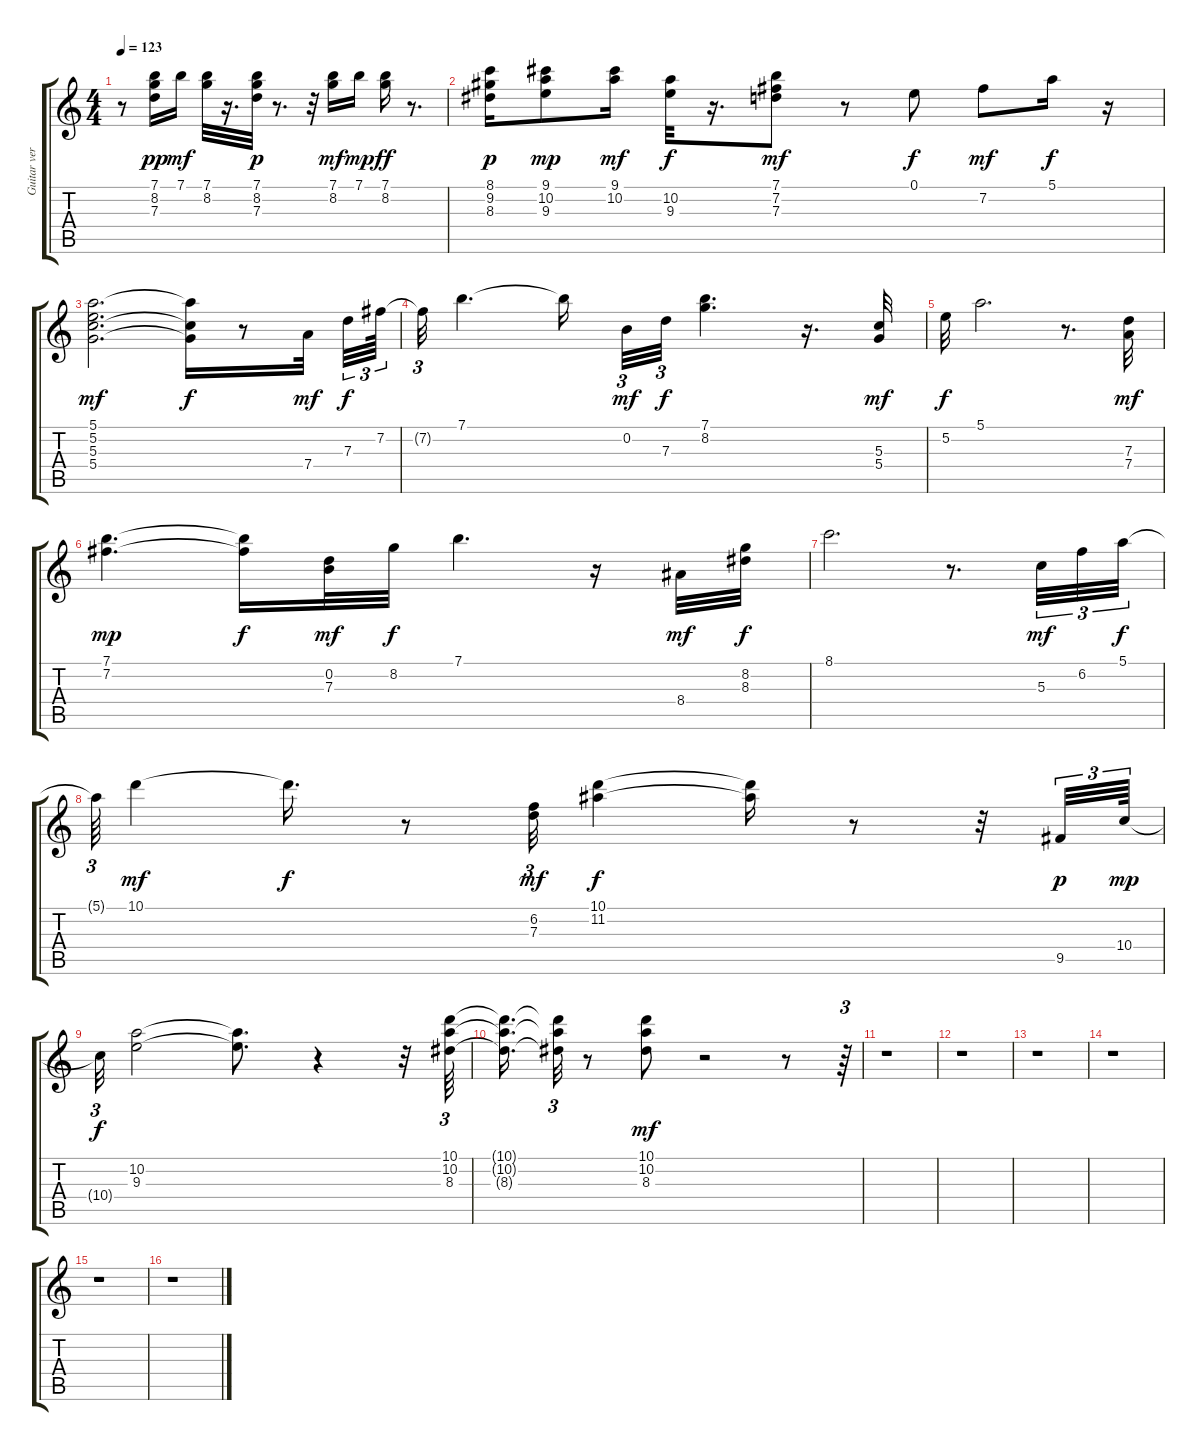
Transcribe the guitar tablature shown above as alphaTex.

\track ("Guitar verse" "Guitar ver") {instrument electricguitarclean}
\staff {score tabs}
\tuning (E4 B3 G3 D3 A2 E2) {hide}
\ts (4 4)
\tempo 123
\clef g2
\ks c
r.8{dy f} (7.1 8.2 7.3).16{dy pp} 7.1.16{dy mf} (7.1 8.2).32 r.16{d} (7.1 8.2 7.3).32{dy p} r.8{d} r.32 (7.1 8.2).16{dy mf} 7.1.16{dy mp} (7.1 8.2).16{dy ff} r.8{d} |
(8.1 9.2 8.3).16{dy p} (9.1 10.2 9.3).8{dy mp} (9.1 10.2).16{dy mf} (10.2 9.3).32{dy f} r.16{d} (7.1 7.2 7.3).8{dy mf} r.8 0.1.8{dy f} 7.2.8{dy mf} 5.1.16{dy f} r.16 |
(5.1 5.2 5.3 5.4).2{d dy mf} (5.1{t} 5.3{t} 5.4{t}).16{dy f} r.8 7.4.32{dy mf beam splitsecondary} 7.3.32{tu (3 2) dy f} 7.2.64{tu (3 2)} |
7.2{t}.32{tu (3 2)} 7.1.4{d} 7.1{t}.16{beam splitsecondary} 0.2.32{tu (3 2) dy mf} 7.3.32{tu (3 2) dy f} (7.1 8.2).4{d} r.16{d} (5.3 5.4).32{dy mf} |
5.2.32{dy f} 5.1.2{d} r.8{d} (7.3 7.4).32{dy mf} |
(7.1 7.2).4{d dy mp} (7.1{t} 7.2{t}).16{dy f} (0.2 7.3).32{dy mf} 8.2.32{dy f} 7.1.4{d} r.16 8.4.32{dy mf} (8.2 8.3).32{dy f} |
8.1.2{d} r.8{d} 5.3.32{tu (3 2) dy mf} 6.2.32{tu (3 2)} 5.1.32{tu (3 2) dy f} |
5.1{t}.64{tu (3 2)} 10.1.4{dy mf} 10.1{t}.16{d dy f} r.8 (6.2 7.3).32{tu (3 2) dy mf} (10.1 11.2).4{dy f} (10.1{t} 11.2{t}).16 r.8 r.32 9.5.32{tu (3 2) dy p} 10.4.64{tu (3 2) dy mp} |
10.4{t}.32{tu (3 2) dy f} (10.2 9.3).2 (10.2{t} 9.3{t}).8{d} r.4 r.32 (10.1 10.2 8.3).64{tu (3 2)} |
(10.1{t} 10.2{t} 8.3{t}).16{d} (10.1{t} 10.2{t} 8.3{t}).32{tu (3 2)} r.8 (10.1 10.2 8.3).8{dy mf} r.2 r.8 r.64{tu (3 2)} |
r.1 |
r.1 |
r.1 |
r.1 |
r.1 |
r.1
